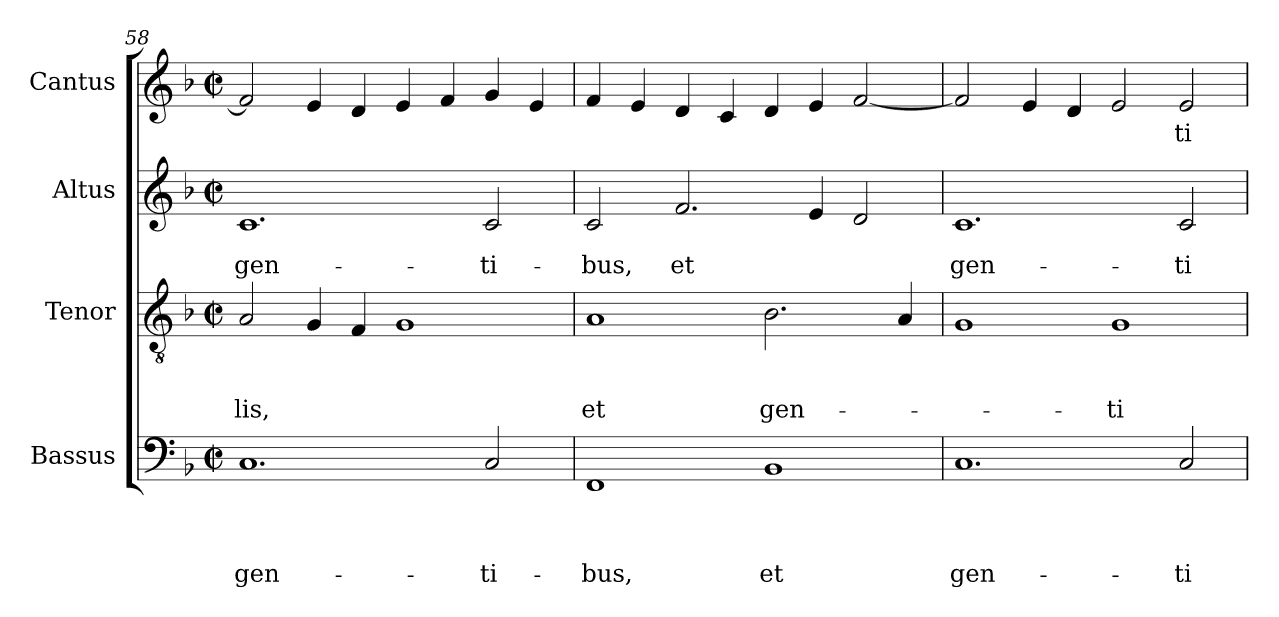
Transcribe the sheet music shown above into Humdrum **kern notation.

**kern	**text	**text	**text	**text	**kern	**text	**text	**text	**kern	**text	**text	**kern	**text
*part4	*part4	*part4	*part4	*part4	*part3	*part3	*part3	*part3	*part2	*part2	*part2	*part1	*part1
*staff4	*staff4	*staff4	*staff4	*staff4	*staff3	*staff3	*staff3	*staff3	*staff2	*staff2	*staff2	*staff1	*staff1
*I"Bassus	*	*	*	*	*I"Tenor	*	*	*	*I"Altus	*	*	*I"Cantus	*
*clefF4	*	*	*	*	*clefGv2	*	*	*	*clefG2	*	*	*clefG2	*
*k[b-]	*	*	*	*	*k[b-]	*	*	*	*k[b-]	*	*	*k[b-]	*
*F:	*	*	*	*	*F:	*	*	*	*F:	*	*	*F:	*
*M2/2	*	*	*	*	*M2/2	*	*	*	*M2/2	*	*	*M2/2	*
*met(c|)	*	*	*	*	*met(c|)	*	*	*	*met(c|)	*	*	*met(c|)	*
=58	=58	=58	=58	=58	=58	=58	=58	=58	=58	=58	=58	=58	=58
!	!	!	!	!LO:LY:b	!	!	!	!LO:LY:b	!	!	!LO:LY:b	!	!
1.C	.	.	.	gen-	2A/	.	.	-lis,	1.c	.	gen-	2f/]	.
.	.	.	.	.	4G/	.	.	.	.	.	.	4e/	.
.	.	.	.	.	4F/	.	.	.	.	.	.	4d/	.
.	.	.	.	.	1G	.	.	.	.	.	.	4e/	.
.	.	.	.	.	.	.	.	.	.	.	.	4f/	.
!	!	!	!	!LO:LY:b	!	!	!	!	!	!	!LO:LY:b	!	!
2C/	.	.	.	-ti-	.	.	.	.	2c/	.	-ti-	4g/	.
.	.	.	.	.	.	.	.	.	.	.	.	4e/	.
=59	=59	=59	=59	=59	=59	=59	=59	=59	=59	=59	=59	=59	=59
!	!	!	!	!LO:LY:b	!	!	!	!LO:LY:b	!	!	!LO:LY:b	!	!
1FF	.	.	.	-bus,	1A	.	.	et	2c/	.	-bus,	4f/	.
.	.	.	.	.	.	.	.	.	.	.	.	4e/	.
!	!	!	!	!	!	!	!	!	!	!	!LO:LY:b	!	!
.	.	.	.	.	.	.	.	.	2.f/	.	et	4d/	.
.	.	.	.	.	.	.	.	.	.	.	.	4c/	.
!	!	!	!	!LO:LY:b	!	!	!	!LO:LY:b	!	!	!	!	!
1BB-	.	.	.	et	2.B-\	.	.	gen-	.	.	.	4d/	.
.	.	.	.	.	.	.	.	.	4e/	.	.	4e/	.
.	.	.	.	.	.	.	.	.	2d/	.	.	[<2f/	.
.	.	.	.	.	4A/	.	.	.	.	.	.	.	.
=60	=60	=60	=60	=60	=60	=60	=60	=60	=60	=60	=60	=60	=60
!	!	!	!	!LO:LY:b	!	!	!	!	!	!	!LO:LY:b	!	!
1.C	.	.	.	gen-	1G	.	.	.	1.c	.	gen-	2f/]	.
.	.	.	.	.	.	.	.	.	.	.	.	4e/	.
.	.	.	.	.	.	.	.	.	.	.	.	4d/	.
!	!	!	!	!	!	!	!	!LO:LY:b	!	!	!	!	!
.	.	.	.	.	1G	.	.	-ti-	.	.	.	2e/	.
!	!	!	!	!LO:LY:b	!	!	!	!	!	!	!LO:LY:b	!	!LO:LY:b
2C/	.	.	.	-ti-	.	.	.	.	2c/	.	-ti-	2e/	-ti-
=	=	=	=	=	=	=	=	=	=	=	=	=	=
*-	*-	*-	*-	*-	*-	*-	*-	*-	*-	*-	*-	*-	*-
